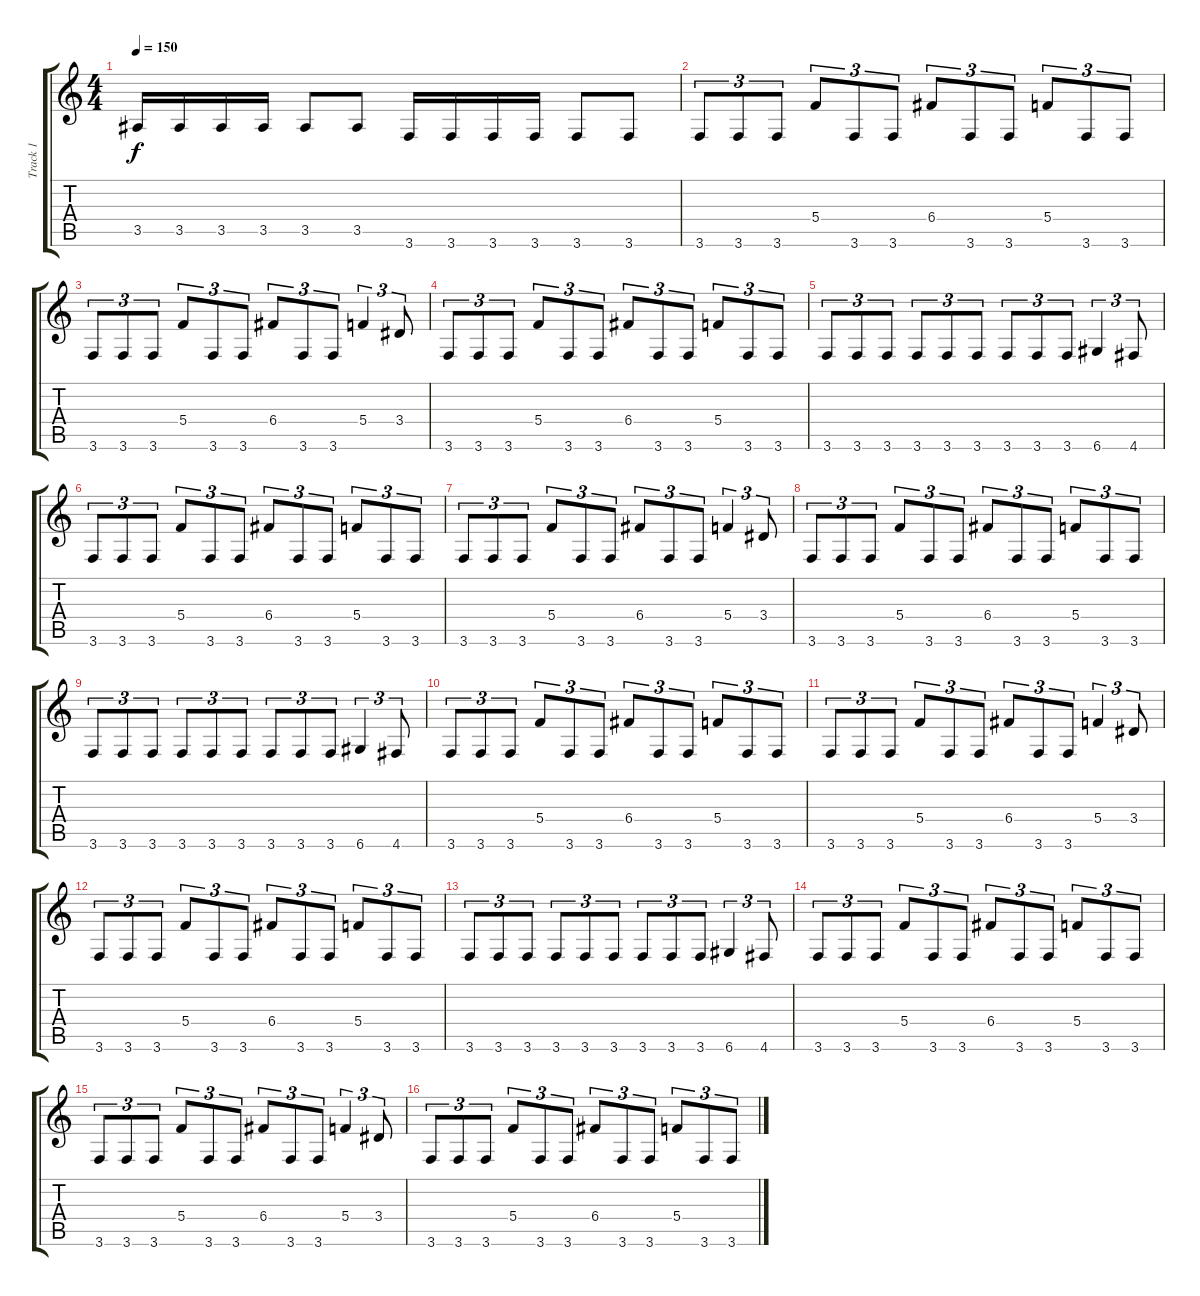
\track ("Track 1" "Track 1") {instrument overdrivenguitar}
\staff {score tabs}
\tuning (D4 A3 F3 C3 G2 D2) {hide}
\ts (4 4)
\tempo 150
\clef g2
\ks c
3.5.16{dy f} 3.5.16 3.5.16 3.5.16 3.5.8 3.5.8 3.6.16 3.6.16 3.6.16 3.6.16 3.6.8 3.6.8 |
3.6.8{tu (3 2)} 3.6.8{tu (3 2)} 3.6.8{tu (3 2)} 5.4.8{tu (3 2)} 3.6.8{tu (3 2)} 3.6.8{tu (3 2)} 6.4.8{tu (3 2)} 3.6.8{tu (3 2)} 3.6.8{tu (3 2)} 5.4.8{tu (3 2)} 3.6.8{tu (3 2)} 3.6.8{tu (3 2)} |
3.6.8{tu (3 2)} 3.6.8{tu (3 2)} 3.6.8{tu (3 2)} 5.4.8{tu (3 2)} 3.6.8{tu (3 2)} 3.6.8{tu (3 2)} 6.4.8{tu (3 2)} 3.6.8{tu (3 2)} 3.6.8{tu (3 2)} 5.4.4{tu (3 2)} 3.4.8{tu (3 2)} |
3.6.8{tu (3 2)} 3.6.8{tu (3 2)} 3.6.8{tu (3 2)} 5.4.8{tu (3 2)} 3.6.8{tu (3 2)} 3.6.8{tu (3 2)} 6.4.8{tu (3 2)} 3.6.8{tu (3 2)} 3.6.8{tu (3 2)} 5.4.8{tu (3 2)} 3.6.8{tu (3 2)} 3.6.8{tu (3 2)} |
3.6.8{tu (3 2)} 3.6.8{tu (3 2)} 3.6.8{tu (3 2)} 3.6.8{tu (3 2)} 3.6.8{tu (3 2)} 3.6.8{tu (3 2)} 3.6.8{tu (3 2)} 3.6.8{tu (3 2)} 3.6.8{tu (3 2)} 6.6.4{tu (3 2)} 4.6.8{tu (3 2)} |
3.6.8{tu (3 2)} 3.6.8{tu (3 2)} 3.6.8{tu (3 2)} 5.4.8{tu (3 2)} 3.6.8{tu (3 2)} 3.6.8{tu (3 2)} 6.4.8{tu (3 2)} 3.6.8{tu (3 2)} 3.6.8{tu (3 2)} 5.4.8{tu (3 2)} 3.6.8{tu (3 2)} 3.6.8{tu (3 2)} |
3.6.8{tu (3 2)} 3.6.8{tu (3 2)} 3.6.8{tu (3 2)} 5.4.8{tu (3 2)} 3.6.8{tu (3 2)} 3.6.8{tu (3 2)} 6.4.8{tu (3 2)} 3.6.8{tu (3 2)} 3.6.8{tu (3 2)} 5.4.4{tu (3 2)} 3.4.8{tu (3 2)} |
3.6.8{tu (3 2)} 3.6.8{tu (3 2)} 3.6.8{tu (3 2)} 5.4.8{tu (3 2)} 3.6.8{tu (3 2)} 3.6.8{tu (3 2)} 6.4.8{tu (3 2)} 3.6.8{tu (3 2)} 3.6.8{tu (3 2)} 5.4.8{tu (3 2)} 3.6.8{tu (3 2)} 3.6.8{tu (3 2)} |
3.6.8{tu (3 2)} 3.6.8{tu (3 2)} 3.6.8{tu (3 2)} 3.6.8{tu (3 2)} 3.6.8{tu (3 2)} 3.6.8{tu (3 2)} 3.6.8{tu (3 2)} 3.6.8{tu (3 2)} 3.6.8{tu (3 2)} 6.6.4{tu (3 2)} 4.6.8{tu (3 2)} |
3.6.8{tu (3 2)} 3.6.8{tu (3 2)} 3.6.8{tu (3 2)} 5.4.8{tu (3 2)} 3.6.8{tu (3 2)} 3.6.8{tu (3 2)} 6.4.8{tu (3 2)} 3.6.8{tu (3 2)} 3.6.8{tu (3 2)} 5.4.8{tu (3 2)} 3.6.8{tu (3 2)} 3.6.8{tu (3 2)} |
3.6.8{tu (3 2)} 3.6.8{tu (3 2)} 3.6.8{tu (3 2)} 5.4.8{tu (3 2)} 3.6.8{tu (3 2)} 3.6.8{tu (3 2)} 6.4.8{tu (3 2)} 3.6.8{tu (3 2)} 3.6.8{tu (3 2)} 5.4.4{tu (3 2)} 3.4.8{tu (3 2)} |
3.6.8{tu (3 2)} 3.6.8{tu (3 2)} 3.6.8{tu (3 2)} 5.4.8{tu (3 2)} 3.6.8{tu (3 2)} 3.6.8{tu (3 2)} 6.4.8{tu (3 2)} 3.6.8{tu (3 2)} 3.6.8{tu (3 2)} 5.4.8{tu (3 2)} 3.6.8{tu (3 2)} 3.6.8{tu (3 2)} |
3.6.8{tu (3 2)} 3.6.8{tu (3 2)} 3.6.8{tu (3 2)} 3.6.8{tu (3 2)} 3.6.8{tu (3 2)} 3.6.8{tu (3 2)} 3.6.8{tu (3 2)} 3.6.8{tu (3 2)} 3.6.8{tu (3 2)} 6.6.4{tu (3 2)} 4.6.8{tu (3 2)} |
3.6.8{tu (3 2)} 3.6.8{tu (3 2)} 3.6.8{tu (3 2)} 5.4.8{tu (3 2)} 3.6.8{tu (3 2)} 3.6.8{tu (3 2)} 6.4.8{tu (3 2)} 3.6.8{tu (3 2)} 3.6.8{tu (3 2)} 5.4.8{tu (3 2)} 3.6.8{tu (3 2)} 3.6.8{tu (3 2)} |
3.6.8{tu (3 2)} 3.6.8{tu (3 2)} 3.6.8{tu (3 2)} 5.4.8{tu (3 2)} 3.6.8{tu (3 2)} 3.6.8{tu (3 2)} 6.4.8{tu (3 2)} 3.6.8{tu (3 2)} 3.6.8{tu (3 2)} 5.4.4{tu (3 2)} 3.4.8{tu (3 2)} |
3.6.8{tu (3 2)} 3.6.8{tu (3 2)} 3.6.8{tu (3 2)} 5.4.8{tu (3 2)} 3.6.8{tu (3 2)} 3.6.8{tu (3 2)} 6.4.8{tu (3 2)} 3.6.8{tu (3 2)} 3.6.8{tu (3 2)} 5.4.8{tu (3 2)} 3.6.8{tu (3 2)} 3.6.8{tu (3 2)}
